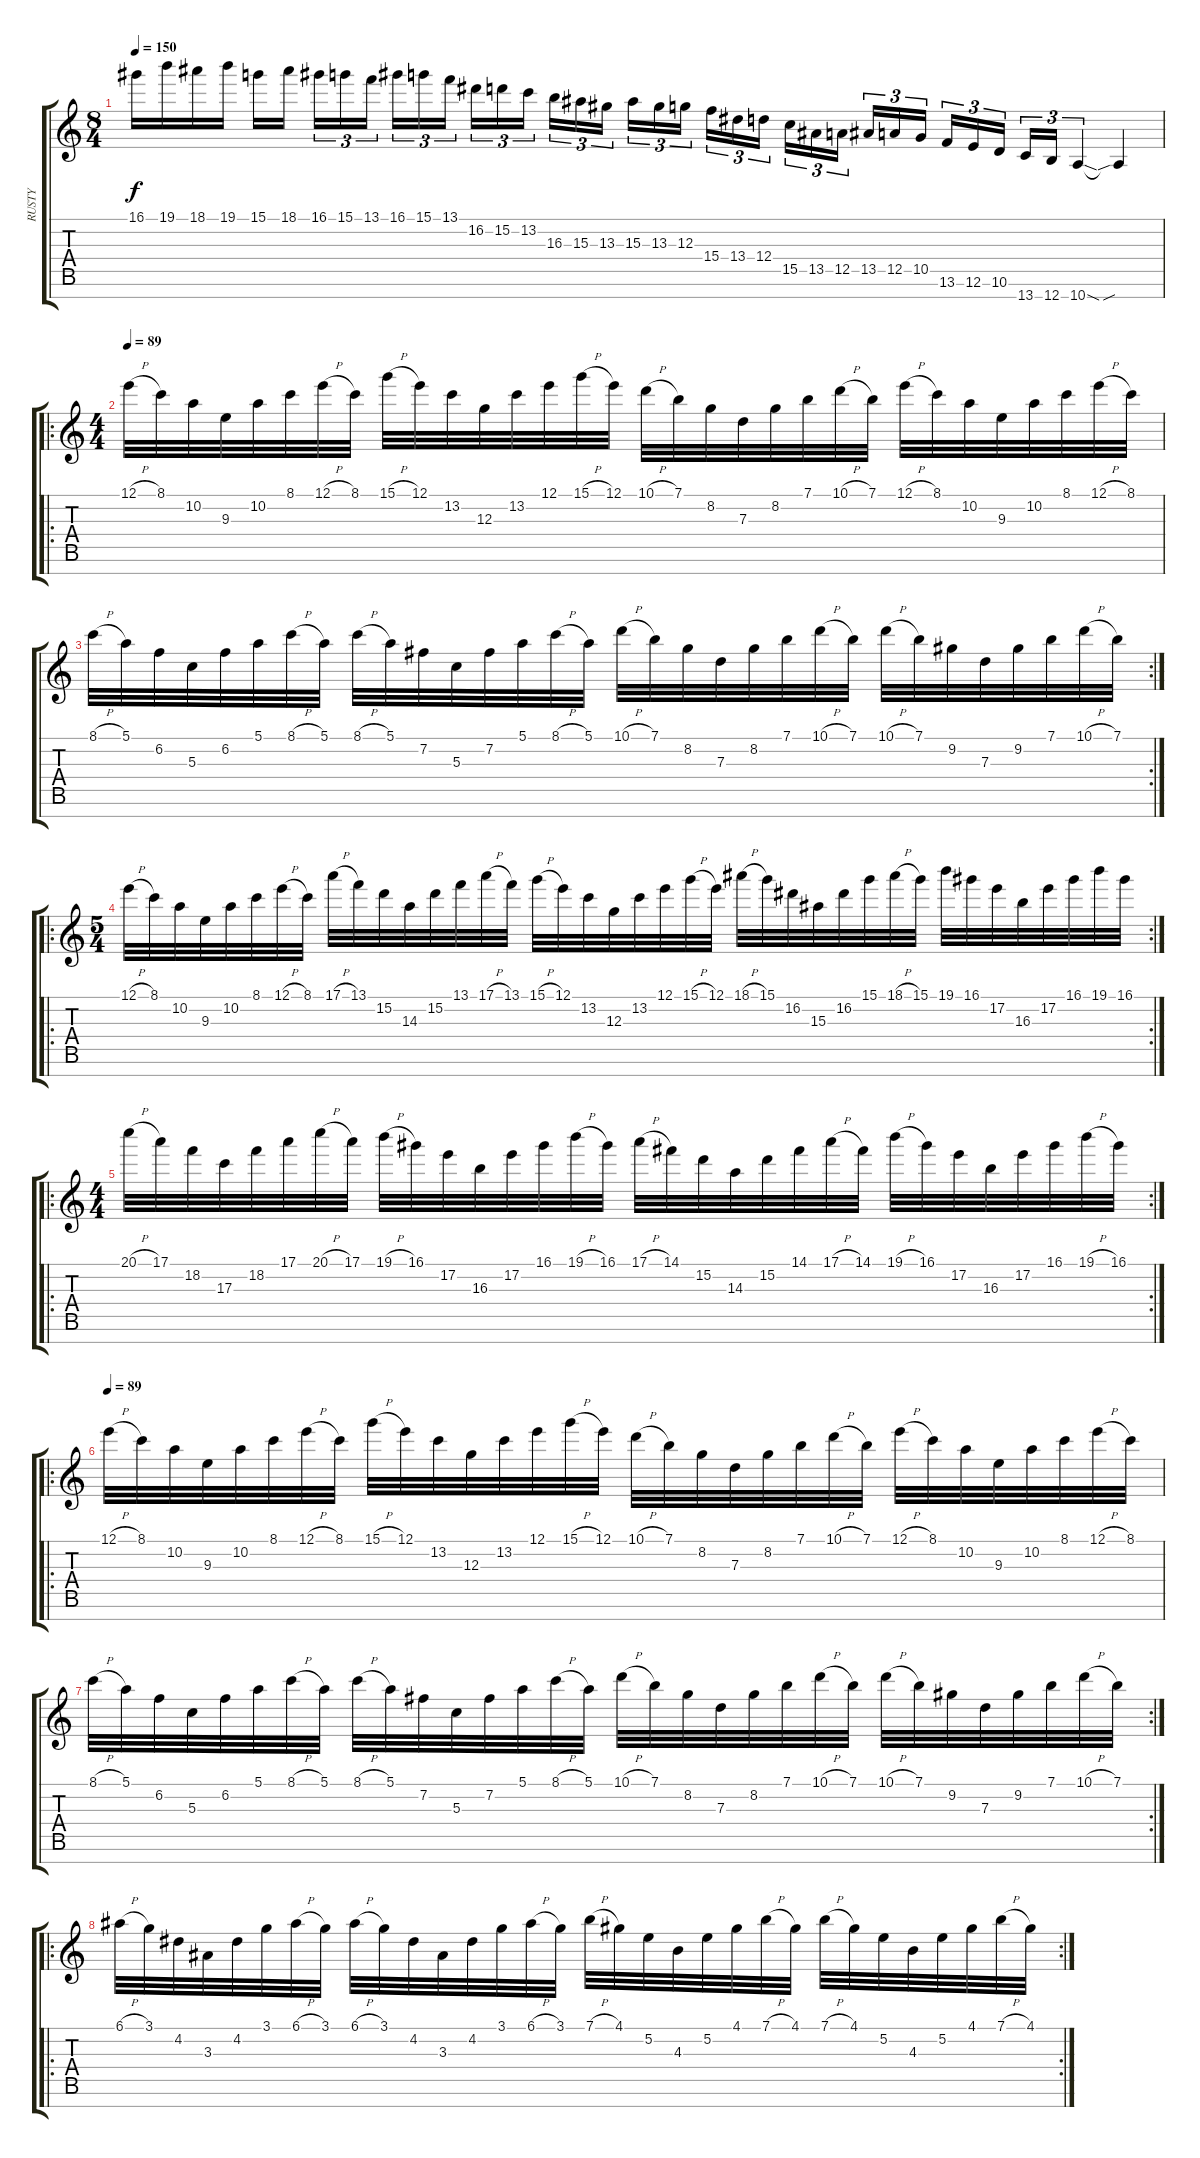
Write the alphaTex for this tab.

\track ("RUSTY" "RUSTY") {instrument overdrivenguitar}
\staff {score tabs}
\tuning (E4 B3 G3 D3 A2 E2 B1) {hide}
\ts (8 4)
\tempo 150
\clef g2
\ks c
16.1.16{dy f} 19.1.16 18.1.16 19.1.16 15.1.16 18.1.16 16.1.16{tu (3 2)} 15.1.16{tu (3 2)} 13.1.16{tu (3 2)} 16.1.16{tu (3 2)} 15.1.16{tu (3 2)} 13.1.16{tu (3 2)} 16.2.16{tu (3 2)} 15.2.16{tu (3 2)} 13.2.16{tu (3 2)} 16.3.16{tu (3 2)} 15.3.16{tu (3 2)} 13.3.16{tu (3 2)} 15.3.16{tu (3 2)} 13.3.16{tu (3 2)} 12.3.16{tu (3 2)} 15.4.16{tu (3 2)} 13.4.16{tu (3 2)} 12.4.16{tu (3 2)} 15.5.16{tu (3 2)} 13.5.16{tu (3 2)} 12.5.16{tu (3 2)} 13.5.16{tu (3 2)} 12.5.16{tu (3 2)} 10.5.16{tu (3 2)} 13.6.16{tu (3 2)} 12.6.16{tu (3 2)} 10.6.16{tu (3 2)} 13.7.16{tu (3 2)} 12.7.16{tu (3 2)} 10.7{sod}.4{tu (3 2)} 10.7{sib t}.4 |
\ro
\ts (4 4)
\tempo 89
12.1{h}.32 8.1.32 10.2.32 9.3.32 10.2.32 8.1.32 12.1{h}.32 8.1.32 15.1{h}.32 12.1.32 13.2.32 12.3.32 13.2.32 12.1.32 15.1{h}.32 12.1.32 10.1{h}.32 7.1.32 8.2.32 7.3.32 8.2.32 7.1.32 10.1{h}.32 7.1.32 12.1{h}.32 8.1.32 10.2.32 9.3.32 10.2.32 8.1.32 12.1{h}.32 8.1.32 |
\rc 2
8.1{h}.32 5.1.32 6.2.32 5.3.32 6.2.32 5.1.32 8.1{h}.32 5.1.32 8.1{h}.32 5.1.32 7.2.32 5.3.32 7.2.32 5.1.32 8.1{h}.32 5.1.32 10.1{h}.32 7.1.32 8.2.32 7.3.32 8.2.32 7.1.32 10.1{h}.32 7.1.32 10.1{h}.32 7.1.32 9.2.32 7.3.32 9.2.32 7.1.32 10.1{h}.32 7.1.32 |
\ro
\rc 2
\ts (5 4)
12.1{h}.32 8.1.32 10.2.32 9.3.32 10.2.32 8.1.32 12.1{h}.32 8.1.32 17.1{h}.32 13.1.32 15.2.32 14.3.32 15.2.32 13.1.32 17.1{h}.32 13.1.32 15.1{h}.32 12.1.32 13.2.32 12.3.32 13.2.32 12.1.32 15.1{h}.32 12.1.32 18.1{h}.32 15.1.32 16.2.32 15.3.32 16.2.32 15.1.32 18.1{h}.32 15.1.32 19.1.32 16.1.32 17.2.32 16.3.32 17.2.32 16.1.32 19.1.32 16.1.32 |
\ro
\rc 2
\ts (4 4)
20.1{h}.32 17.1.32 18.2.32 17.3.32 18.2.32 17.1.32 20.1{h}.32 17.1.32 19.1{h}.32 16.1.32 17.2.32 16.3.32 17.2.32 16.1.32 19.1{h}.32 16.1.32 17.1{h}.32 14.1.32 15.2.32 14.3.32 15.2.32 14.1.32 17.1{h}.32 14.1.32 19.1{h}.32 16.1.32 17.2.32 16.3.32 17.2.32 16.1.32 19.1{h}.32 16.1.32 |
\ro
\tempo 89
12.1{h}.32 8.1.32 10.2.32 9.3.32 10.2.32 8.1.32 12.1{h}.32 8.1.32 15.1{h}.32 12.1.32 13.2.32 12.3.32 13.2.32 12.1.32 15.1{h}.32 12.1.32 10.1{h}.32 7.1.32 8.2.32 7.3.32 8.2.32 7.1.32 10.1{h}.32 7.1.32 12.1{h}.32 8.1.32 10.2.32 9.3.32 10.2.32 8.1.32 12.1{h}.32 8.1.32 |
\rc 2
8.1{h}.32 5.1.32 6.2.32 5.3.32 6.2.32 5.1.32 8.1{h}.32 5.1.32 8.1{h}.32 5.1.32 7.2.32 5.3.32 7.2.32 5.1.32 8.1{h}.32 5.1.32 10.1{h}.32 7.1.32 8.2.32 7.3.32 8.2.32 7.1.32 10.1{h}.32 7.1.32 10.1{h}.32 7.1.32 9.2.32 7.3.32 9.2.32 7.1.32 10.1{h}.32 7.1.32 |
\ro
\rc 2
6.1{h}.32 3.1.32 4.2.32 3.3.32 4.2.32 3.1.32 6.1{h}.32 3.1.32 6.1{h}.32 3.1.32 4.2.32 3.3.32 4.2.32 3.1.32 6.1{h}.32 3.1.32 7.1{h}.32 4.1.32 5.2.32 4.3.32 5.2.32 4.1.32 7.1{h}.32 4.1.32 7.1{h}.32 4.1.32 5.2.32 4.3.32 5.2.32 4.1.32 7.1{h}.32 4.1.32
